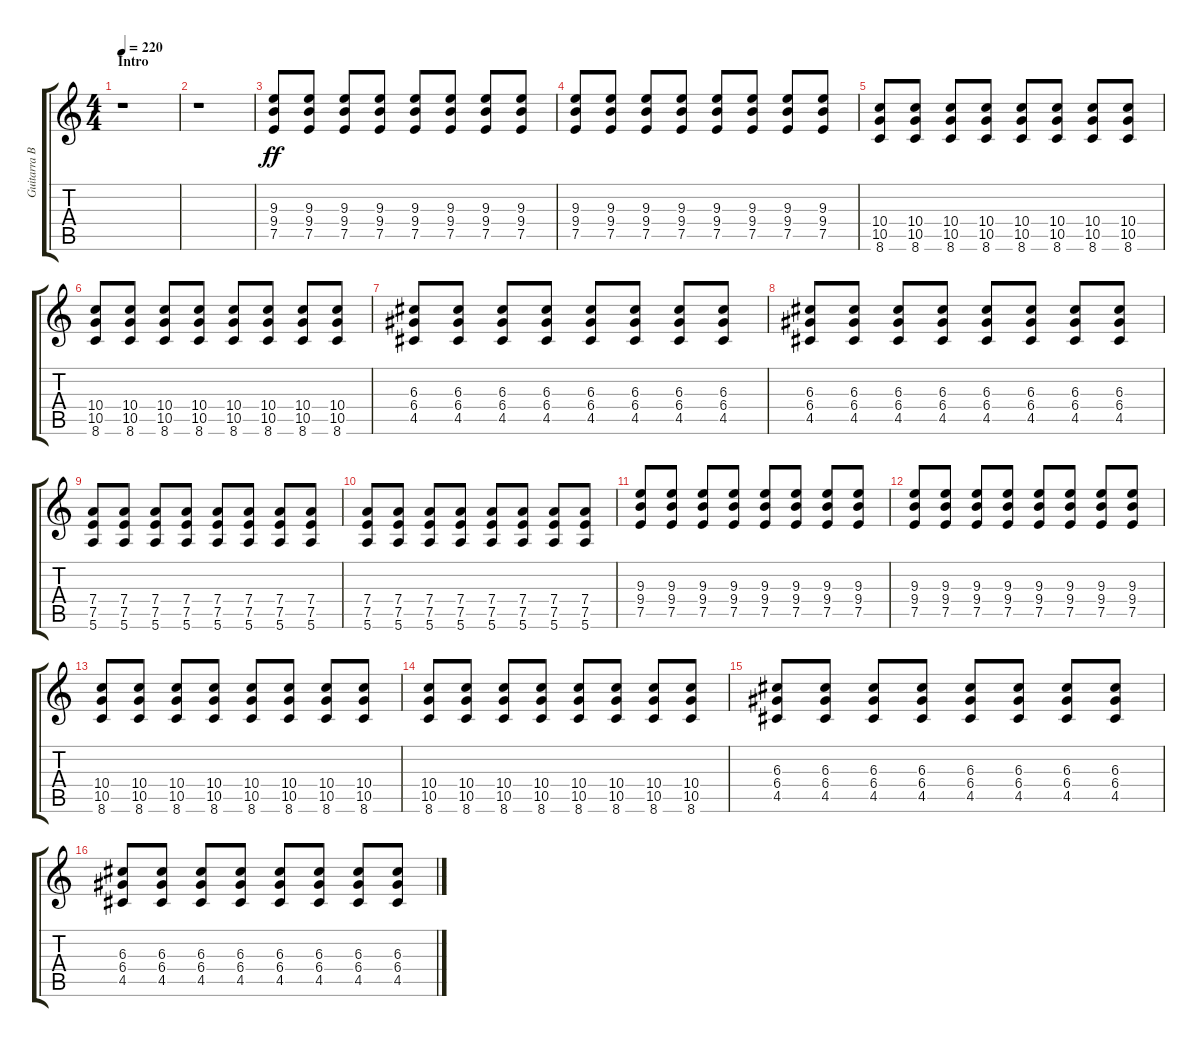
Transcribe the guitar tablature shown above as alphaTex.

\track ("Guitarra Base" "Guitarra B") {instrument distortionguitar}
\staff {score tabs}
\tuning (E4 B3 G3 D3 A2 E2) {hide}
\ts (4 4)
\section ("" "Intro")
\tempo 220
\clef g2
\ks c
r.1{dy ff instrument distortionguitar} |
r.1 |
(9.3 9.4 7.5).8 (9.3 9.4 7.5).8 (9.3 9.4 7.5).8 (9.3 9.4 7.5).8 (9.3 9.4 7.5).8 (9.3 9.4 7.5).8 (9.3 9.4 7.5).8 (9.3 9.4 7.5).8 |
(9.3 9.4 7.5).8 (9.3 9.4 7.5).8 (9.3 9.4 7.5).8 (9.3 9.4 7.5).8 (9.3 9.4 7.5).8 (9.3 9.4 7.5).8 (9.3 9.4 7.5).8 (9.3 9.4 7.5).8 |
(10.4 10.5 8.6).8 (10.4 10.5 8.6).8 (10.4 10.5 8.6).8 (10.4 10.5 8.6).8 (10.4 10.5 8.6).8 (10.4 10.5 8.6).8 (10.4 10.5 8.6).8 (10.4 10.5 8.6).8 |
(10.4 10.5 8.6).8 (10.4 10.5 8.6).8 (10.4 10.5 8.6).8 (10.4 10.5 8.6).8 (10.4 10.5 8.6).8 (10.4 10.5 8.6).8 (10.4 10.5 8.6).8 (10.4 10.5 8.6).8 |
(6.3 6.4 4.5).8 (6.3 6.4 4.5).8 (6.3 6.4 4.5).8 (6.3 6.4 4.5).8 (6.3 6.4 4.5).8 (6.3 6.4 4.5).8 (6.3 6.4 4.5).8 (6.3 6.4 4.5).8 |
(6.3 6.4 4.5).8 (6.3 6.4 4.5).8 (6.3 6.4 4.5).8 (6.3 6.4 4.5).8 (6.3 6.4 4.5).8 (6.3 6.4 4.5).8 (6.3 6.4 4.5).8 (6.3 6.4 4.5).8 |
(7.4 7.5 5.6).8 (7.4 7.5 5.6).8 (7.4 7.5 5.6).8 (7.4 7.5 5.6).8 (7.4 7.5 5.6).8 (7.4 7.5 5.6).8 (7.4 7.5 5.6).8 (7.4 7.5 5.6).8 |
(7.4 7.5 5.6).8 (7.4 7.5 5.6).8 (7.4 7.5 5.6).8 (7.4 7.5 5.6).8 (7.4 7.5 5.6).8 (7.4 7.5 5.6).8 (7.4 7.5 5.6).8 (7.4 7.5 5.6).8 |
(9.3 9.4 7.5).8 (9.3 9.4 7.5).8 (9.3 9.4 7.5).8 (9.3 9.4 7.5).8 (9.3 9.4 7.5).8 (9.3 9.4 7.5).8 (9.3 9.4 7.5).8 (9.3 9.4 7.5).8 |
(9.3 9.4 7.5).8 (9.3 9.4 7.5).8 (9.3 9.4 7.5).8 (9.3 9.4 7.5).8 (9.3 9.4 7.5).8 (9.3 9.4 7.5).8 (9.3 9.4 7.5).8 (9.3 9.4 7.5).8 |
(10.4 10.5 8.6).8 (10.4 10.5 8.6).8 (10.4 10.5 8.6).8 (10.4 10.5 8.6).8 (10.4 10.5 8.6).8 (10.4 10.5 8.6).8 (10.4 10.5 8.6).8 (10.4 10.5 8.6).8 |
(10.4 10.5 8.6).8 (10.4 10.5 8.6).8 (10.4 10.5 8.6).8 (10.4 10.5 8.6).8 (10.4 10.5 8.6).8 (10.4 10.5 8.6).8 (10.4 10.5 8.6).8 (10.4 10.5 8.6).8 |
(6.3 6.4 4.5).8 (6.3 6.4 4.5).8 (6.3 6.4 4.5).8 (6.3 6.4 4.5).8 (6.3 6.4 4.5).8 (6.3 6.4 4.5).8 (6.3 6.4 4.5).8 (6.3 6.4 4.5).8 |
(6.3 6.4 4.5).8 (6.3 6.4 4.5).8 (6.3 6.4 4.5).8 (6.3 6.4 4.5).8 (6.3 6.4 4.5).8 (6.3 6.4 4.5).8 (6.3 6.4 4.5).8 (6.3 6.4 4.5).8
